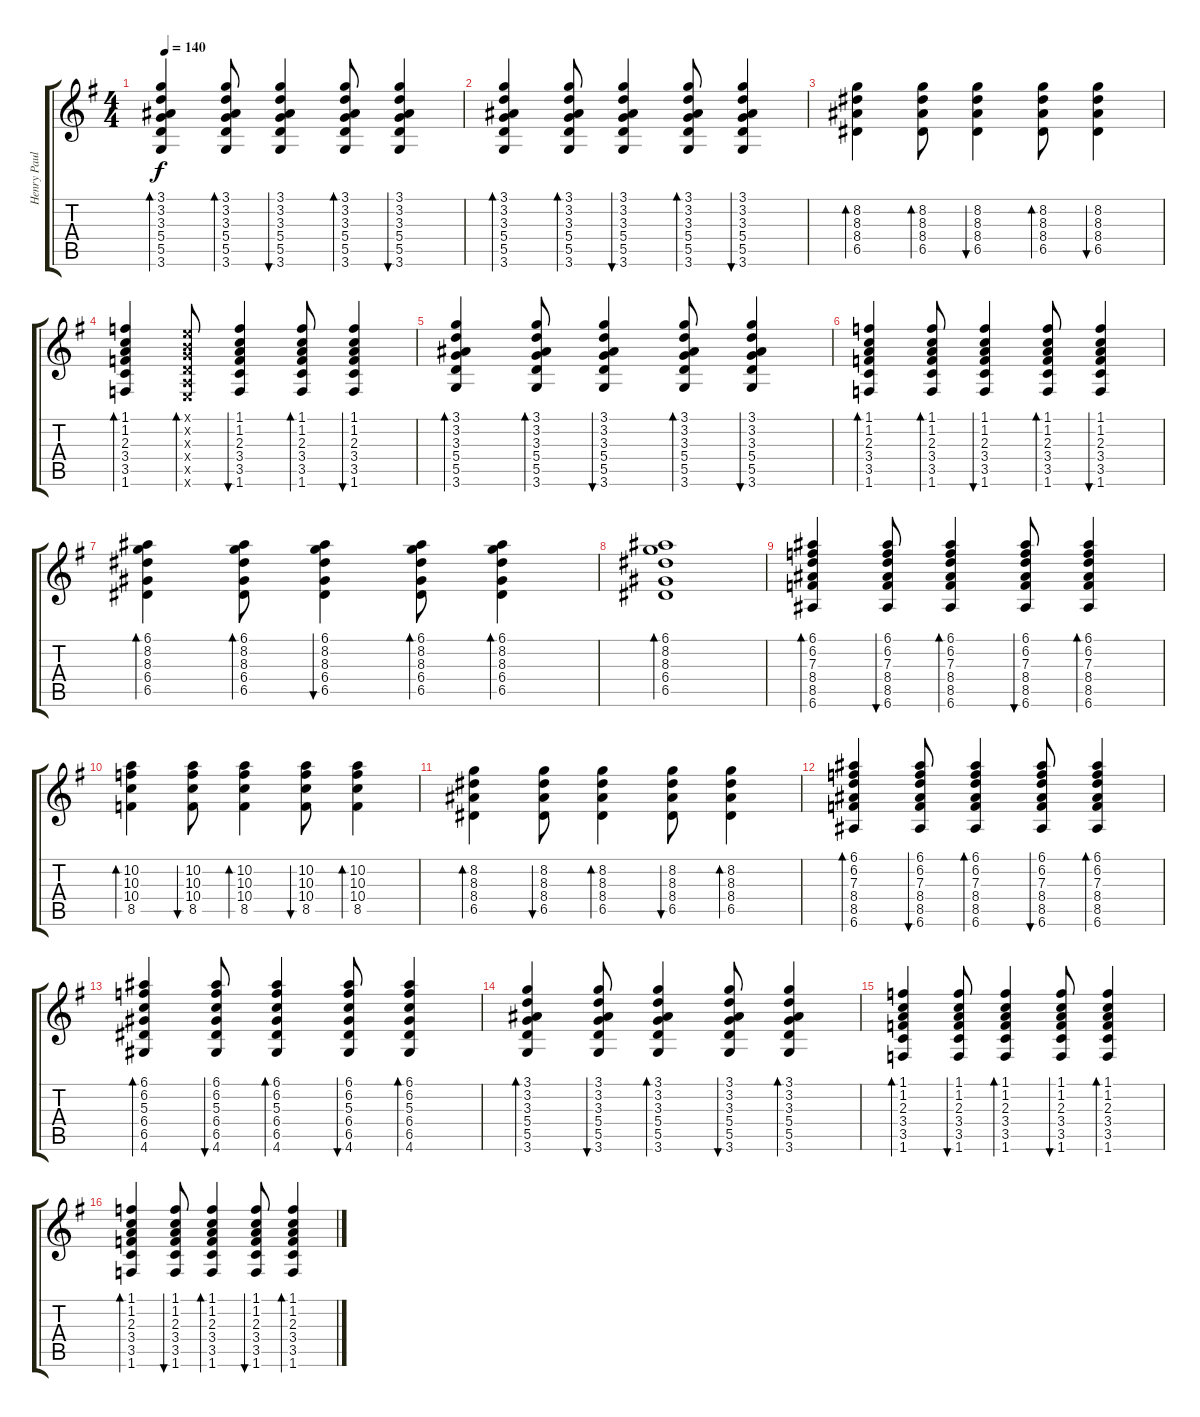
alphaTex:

\track ("Henry Paul Guitar" "Henry Paul") {instrument electricguitarclean}
\staff {score tabs}
\tuning (E4 B3 G3 D3 A2 E2) {hide}
\ts (4 4)
\tempo 140
\clef g2
\ks g
(3.1 3.2 3.3 5.4 5.5 3.6).4{bd 60 dy f} (3.1 3.2 3.3 5.4 5.5 3.6).8{bd 30} (3.1 3.2 3.3 5.4 5.5 3.6).4{bu 30} (3.1 3.2 3.3 5.4 5.5 3.6).8{bd 30} (3.1 3.2 3.3 5.4 5.5 3.6).4{bu 30} |
(3.1 3.2 3.3 5.4 5.5 3.6).4{bd 60} (3.1 3.2 3.3 5.4 5.5 3.6).8{bd 30} (3.1 3.2 3.3 5.4 5.5 3.6).4{bu 30} (3.1 3.2 3.3 5.4 5.5 3.6).8{bd 30} (3.1 3.2 3.3 5.4 5.5 3.6).4{bu 30} |
(8.2 8.3 8.4 6.5).4{bd 120} (8.2 8.3 8.4 6.5).8{bd 60} (8.2 8.3 8.4 6.5).4{bu 60} (8.2 8.3 8.4 6.5).8{bd 60} (8.2 8.3 8.4 6.5).4{bu 60} |
(1.1 1.2 2.3 3.4 3.5 1.6).4{bd 120} (0.1{x} 0.2{x} 0.3{x} 0.4{x} 0.5{x} 0.6{x}).8{bd 60} (1.1 1.2 2.3 3.4 3.5 1.6).4{bu 60} (1.1 1.2 2.3 3.4 3.5 1.6).8{bd 60} (1.1 1.2 2.3 3.4 3.5 1.6).4{bu 60} |
(3.1 3.2 3.3 5.4 5.5 3.6).4{bd 60} (3.1 3.2 3.3 5.4 5.5 3.6).8{bd 30} (3.1 3.2 3.3 5.4 5.5 3.6).4{bu 30} (3.1 3.2 3.3 5.4 5.5 3.6).8{bd 30} (3.1 3.2 3.3 5.4 5.5 3.6).4{bu 30} |
(1.1 1.2 2.3 3.4 3.5 1.6).4{bd 120} (1.1 1.2 2.3 3.4 3.5 1.6).8{bd 60} (1.1 1.2 2.3 3.4 3.5 1.6).4{bu 60} (1.1 1.2 2.3 3.4 3.5 1.6).8{bd 60} (1.1 1.2 2.3 3.4 3.5 1.6).4{bu 60} |
(6.1 8.2 8.3 6.4 6.5).4{bd 120} (6.1 8.2 8.3 6.4 6.5).8{bd 60} (6.1 8.2 8.3 6.4 6.5).4{bu 60} (6.1 8.2 8.3 6.4 6.5).8{bd 60} (6.1 8.2 8.3 6.4 6.5).4{bd 60} |
(6.1 8.2 8.3 6.4 6.5).1{bd 480} |
(6.1 6.2 7.3 8.4 8.5 6.6).4{bd 60} (6.1 6.2 7.3 8.4 8.5 6.6).8{bu 60} (6.1 6.2 7.3 8.4 8.5 6.6).4{bd 60} (6.1 6.2 7.3 8.4 8.5 6.6).8{bu 60} (6.1 6.2 7.3 8.4 8.5 6.6).4{bd 60} |
(10.2 10.3 10.4 8.5).4{bd 30} (10.2 10.3 10.4 8.5).8{bu 60} (10.2 10.3 10.4 8.5).4{bd 60} (10.2 10.3 10.4 8.5).8{bu 60} (10.2 10.3 10.4 8.5).4{bd 60} |
(8.2 8.3 8.4 6.5).4{bd 60} (8.2 8.3 8.4 6.5).8{bu 60} (8.2 8.3 8.4 6.5).4{bd 60} (8.2 8.3 8.4 6.5).8{bu 60} (8.2 8.3 8.4 6.5).4{bd 60} |
(6.1 6.2 7.3 8.4 8.5 6.6).4{bd 60} (6.1 6.2 7.3 8.4 8.5 6.6).8{bu 60} (6.1 6.2 7.3 8.4 8.5 6.6).4{bd 60} (6.1 6.2 7.3 8.4 8.5 6.6).8{bu 60} (6.1 6.2 7.3 8.4 8.5 6.6).4{bd 60} |
(6.1 6.2 5.3 6.4 6.5 4.6).4{bd 60} (6.1 6.2 5.3 6.4 6.5 4.6).8{bu 60} (6.1 6.2 5.3 6.4 6.5 4.6).4{bd 60} (6.1 6.2 5.3 6.4 6.5 4.6).8{bu 60} (6.1 6.2 5.3 6.4 6.5 4.6).4{bd 60} |
(3.1 3.2 3.3 5.4 5.5 3.6).4{bd 60} (3.1 3.2 3.3 5.4 5.5 3.6).8{bu 60} (3.1 3.2 3.3 5.4 5.5 3.6).4{bd 60} (3.1 3.2 3.3 5.4 5.5 3.6).8{bu 60} (3.1 3.2 3.3 5.4 5.5 3.6).4{bd 60} |
(1.1 1.2 2.3 3.4 3.5 1.6).4{bd 60} (1.1 1.2 2.3 3.4 3.5 1.6).8{bu 60} (1.1 1.2 2.3 3.4 3.5 1.6).4{bd 60} (1.1 1.2 2.3 3.4 3.5 1.6).8{bu 60} (1.1 1.2 2.3 3.4 3.5 1.6).4{bd 60} |
(1.1 1.2 2.3 3.4 3.5 1.6).4{bd 60} (1.1 1.2 2.3 3.4 3.5 1.6).8{bu 60} (1.1 1.2 2.3 3.4 3.5 1.6).4{bd 60} (1.1 1.2 2.3 3.4 3.5 1.6).8{bu 60} (1.1 1.2 2.3 3.4 3.5 1.6).4{bd 60}
